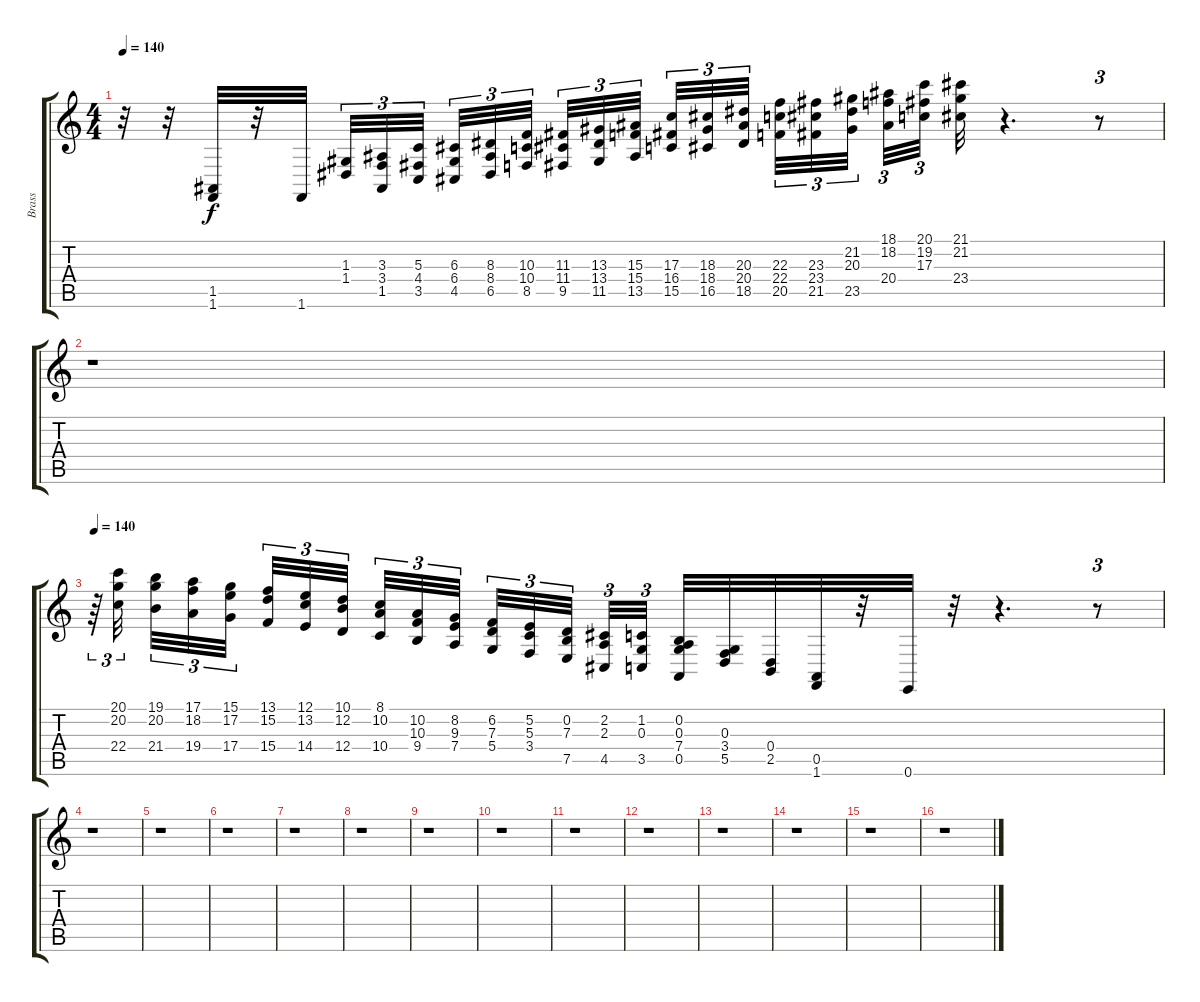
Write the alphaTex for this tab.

\track ("Brass" "Brass") {instrument brasssection}
\staff {score tabs}
\tuning (E4 B3 G3 D3 A2 E2) {hide}
\ts (4 4)
\tempo 140
\clef g2
\ks c
r.32{dy f} r.32 (1.5 1.6).32 r.32 1.6.32 (1.3 1.4).32{tu (3 2)} (3.3 3.4 1.5).32{tu (3 2)} (5.3 4.4 3.5).32{tu (3 2)} (6.3 6.4 4.5).32{tu (3 2)} (8.3 8.4 6.5).32{tu (3 2)} (10.3 10.4 8.5).32{tu (3 2)} (11.3 11.4 9.5).32{tu (3 2)} (13.3 13.4 11.5).32{tu (3 2)} (15.3 15.4 13.5).32{tu (3 2)} (17.3 16.4 15.5).32{tu (3 2)} (18.3 18.4 16.5).32{tu (3 2)} (20.3 20.4 18.5).32{tu (3 2)} (22.3 22.4 20.5).32{tu (3 2)} (23.3 23.4 21.5).32{tu (3 2)} (21.2 20.3 23.5).32{tu (3 2)} (18.1 18.2 20.4).32{tu (3 2)} (20.1 19.2 17.3).32{tu (3 2)} (21.1 21.2 23.4).32 r.4{d} r.8{tu (3 2)} |
r.1 |
\tempo 140
r.64{tu (3 2)} (20.1 20.2 22.4).32{tu (3 2)} (19.1 20.2 21.4).32{tu (3 2)} (17.1 18.2 19.4).32{tu (3 2)} (15.1 17.2 17.4).32{tu (3 2)} (13.1 15.2 15.4).32{tu (3 2)} (12.1 13.2 14.4).32{tu (3 2)} (10.1 12.2 12.4).32{tu (3 2)} (8.1 10.2 10.4).32{tu (3 2)} (10.2 10.3 9.4).32{tu (3 2)} (8.2 9.3 7.4).32{tu (3 2)} (6.2 7.3 5.4).32{tu (3 2)} (5.2 5.3 3.4).32{tu (3 2)} (0.2 7.3 7.5).32{tu (3 2)} (2.2 2.3 4.5).32{tu (3 2)} (1.2 0.3 3.5).32{tu (3 2)} (0.2 0.3 7.4 0.5).32 (0.3 3.4 5.5).32 (0.4 2.5).32 (0.5 1.6).32 r.32 0.6.32 r.32 r.4{d} r.8{tu (3 2)} |
r.1 |
r.1 |
r.1 |
r.1 |
r.1 |
r.1 |
r.1 |
r.1 |
r.1 |
r.1 |
r.1 |
r.1 |
r.1
